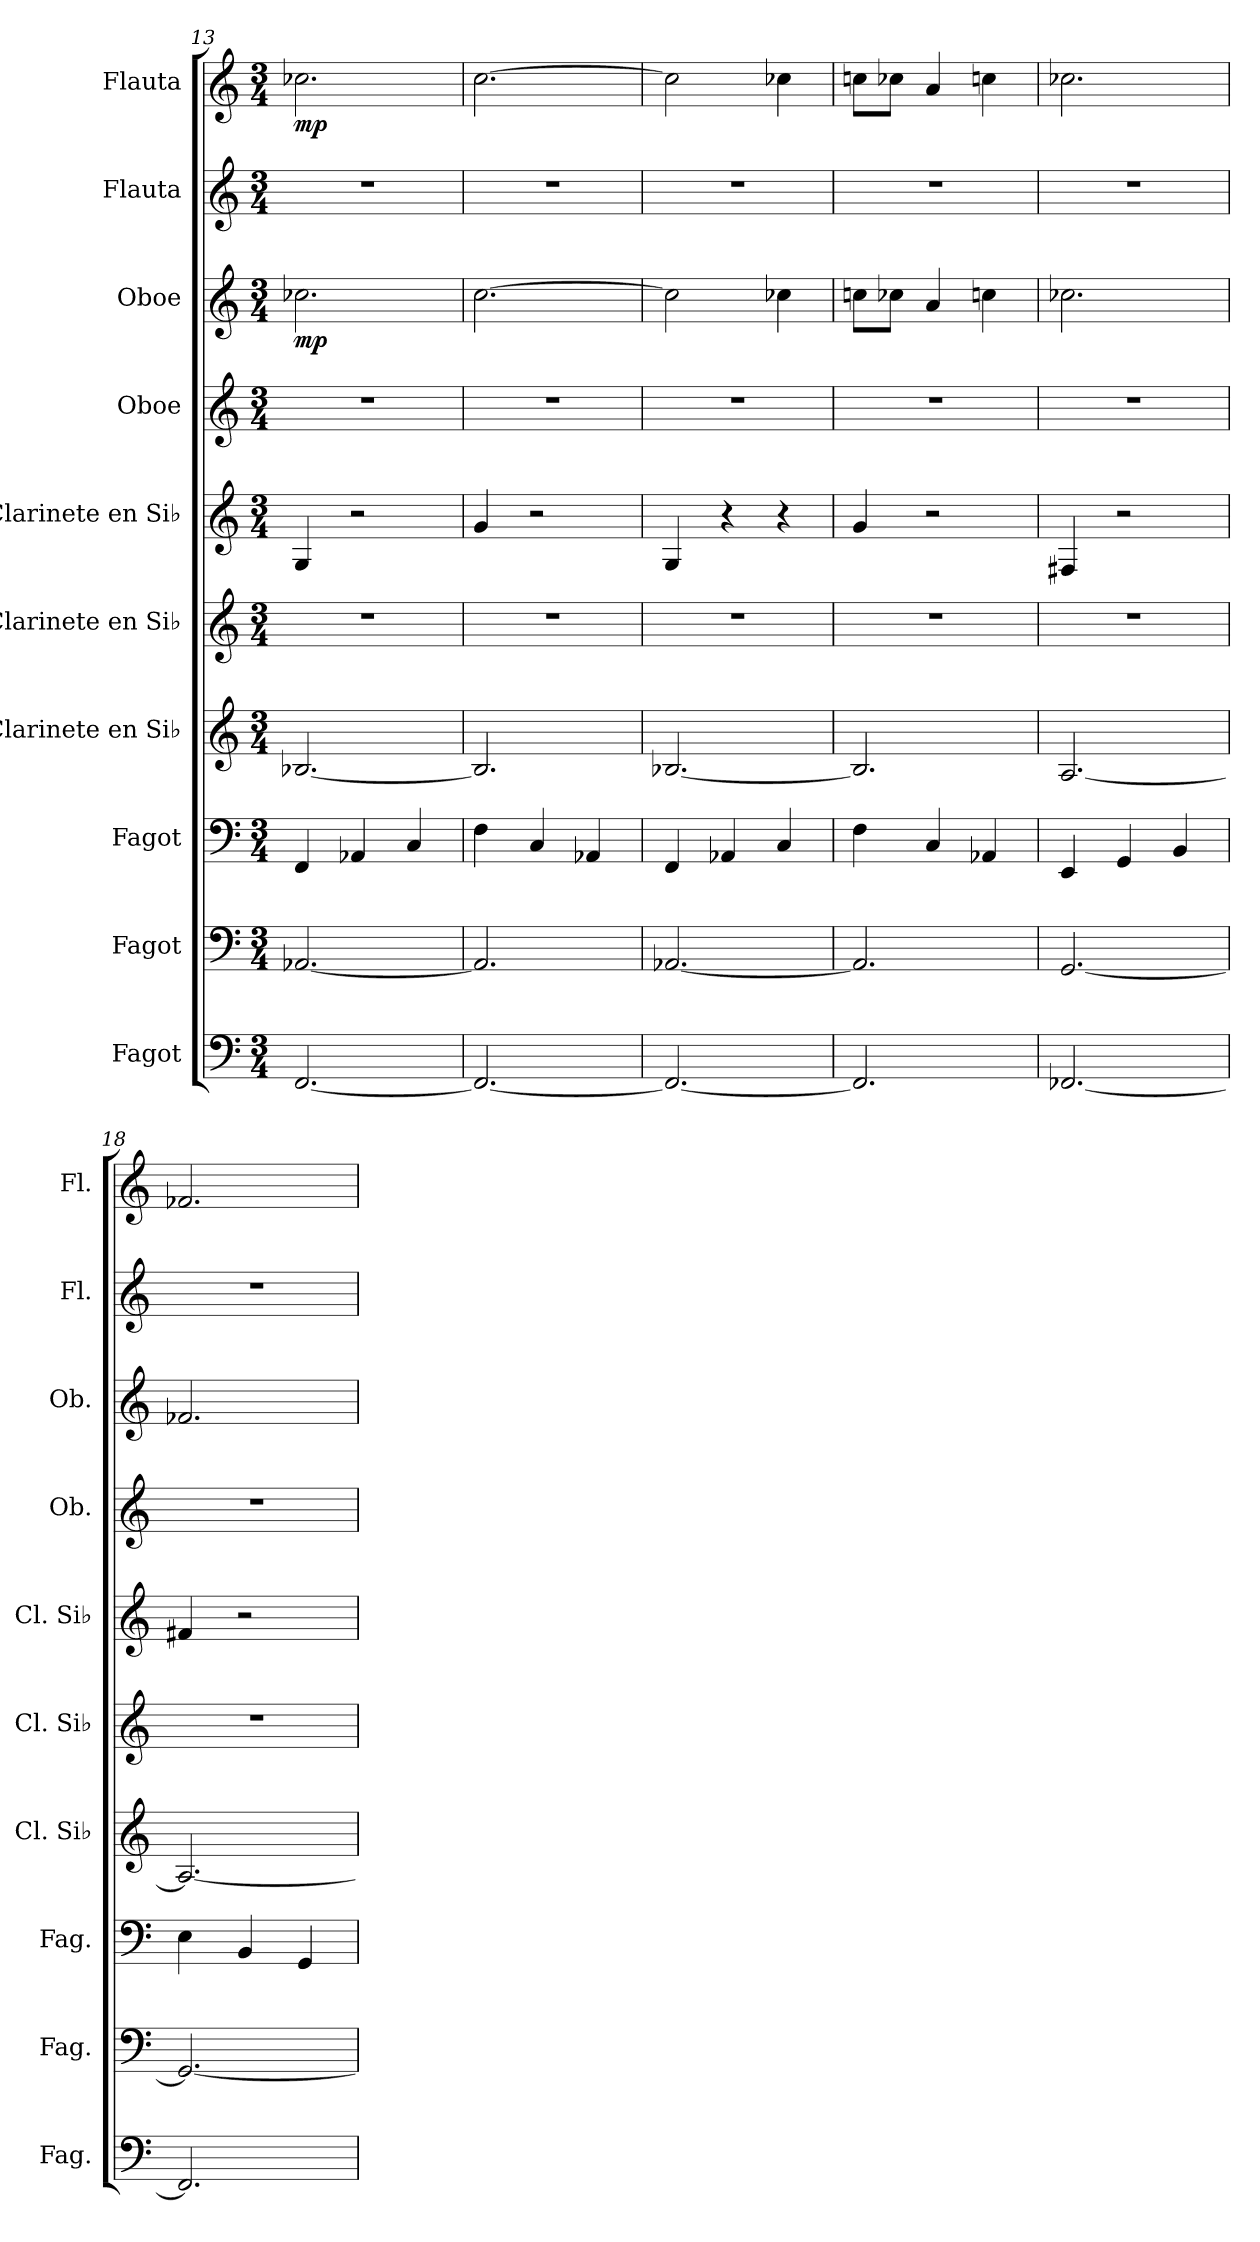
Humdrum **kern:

**kern	**kern	**kern	**kern	**kern	**kern	**kern	**kern	**dynam	**kern	**kern	**dynam
*part10	*part9	*part8	*part7	*part6	*part5	*part4	*part3	*part3	*part2	*part1	*part1
*staff10	*staff9	*staff8	*staff7	*staff6	*staff5	*staff4	*staff3	*staff3	*staff2	*staff1	*staff1
*I"Fagot	*I"Fagot	*I"Fagot	*I"Clarinete en Si♭	*I"Clarinete en Si♭	*I"Clarinete en Si♭	*I"Oboe	*I"Oboe	*	*I"Flauta	*I"Flauta	*
*I'Fag.	*I'Fag.	*I'Fag.	*I'Cl. Si♭	*I'Cl. Si♭	*I'Cl. Si♭	*I'Ob.	*I'Ob.	*	*I'Fl.	*I'Fl.	*
*clefF4	*clefF4	*clefF4	*clefG2	*clefG2	*clefG2	*clefG2	*clefG2	*	*clefG2	*clefG2	*
*	*	*	*ITrd1c2	*ITrd1c2	*ITrd1c2	*	*	*	*	*	*
*k[]	*k[]	*k[]	*k[b-e-]	*k[b-e-]	*k[b-e-]	*k[]	*k[]	*	*k[]	*k[]	*
*M3/4	*M3/4	*M3/4	*M3/4	*M3/4	*M3/4	*M3/4	*M3/4	*	*M3/4	*M3/4	*
=13	=13	=13	=13	=13	=13	=13	=13	=13	=13	=13	=13
!	!	!	!	!	!	!	!	!LO:DY:b	!	!	!LO:DY:b
[2.FF/	[2.AA-X/	4FF/	[2.A-X/	2.r	4F/	2.r	2.cc-X\	mp	2.r	2.cc-X\	mp
.	.	4AA-X/	.	.	2r	.	.	.	.	.	.
.	.	4C/	.	.	.	.	.	.	.	.	.
=14	=14	=14	=14	=14	=14	=14	=14	=14	=14	=14	=14
2.FF/_	2.AA-/]	4F\	2.A-/]	2.r	4f/	2.r	[2.cc\	.	2.r	[2.cc\	.
.	.	4C/	.	.	2r	.	.	.	.	.	.
.	.	4AA-X/	.	.	.	.	.	.	.	.	.
=15	=15	=15	=15	=15	=15	=15	=15	=15	=15	=15	=15
2.FF/_	[2.AA-X/	4FF/	[2.A-X/	2.r	4F/	2.r	2cc\]	.	2.r	2cc\]	.
.	.	4AA-X/	.	.	4r	.	.	.	.	.	.
.	.	4C/	.	.	4r	.	4cc-X\	.	.	4cc-X\	.
!!LO:LB:g=z
=16	=16	=16	=16	=16	=16	=16	=16	=16	=16	=16	=16
2.FF/]	2.AA-/]	4F\	2.A-/]	2.r	4f/	2.r	8ccn\L	.	2.r	8ccn\L	.
.	.	.	.	.	.	.	8cc-X\J	.	.	8cc-X\J	.
.	.	4C/	.	.	2r	.	4a/	.	.	4a/	.
.	.	4AA-X/	.	.	.	.	4ccn\	.	.	4ccn\	.
=17	=17	=17	=17	=17	=17	=17	=17	=17	=17	=17	=17
[2.FF-X/	[2.GG/	4EE/	[2.G/	2.r	4En/	2.r	2.cc-X\	.	2.r	2.cc-X\	.
.	.	4GG/	.	.	2r	.	.	.	.	.	.
.	.	4BB/	.	.	.	.	.	.	.	.	.
=18	=18	=18	=18	=18	=18	=18	=18	=18	=18	=18	=18
2.FF-/]	2.GG/_	4E\	2.G/_	2.r	4en/	2.r	2.f-X/	.	2.r	2.f-X/	.
.	.	4BB/	.	.	2r	.	.	.	.	.	.
.	.	4GG/	.	.	.	.	.	.	.	.	.
=	=	=	=	=	=	=	=	=	=	=	=
*-	*-	*-	*-	*-	*-	*-	*-	*-	*-	*-	*-
